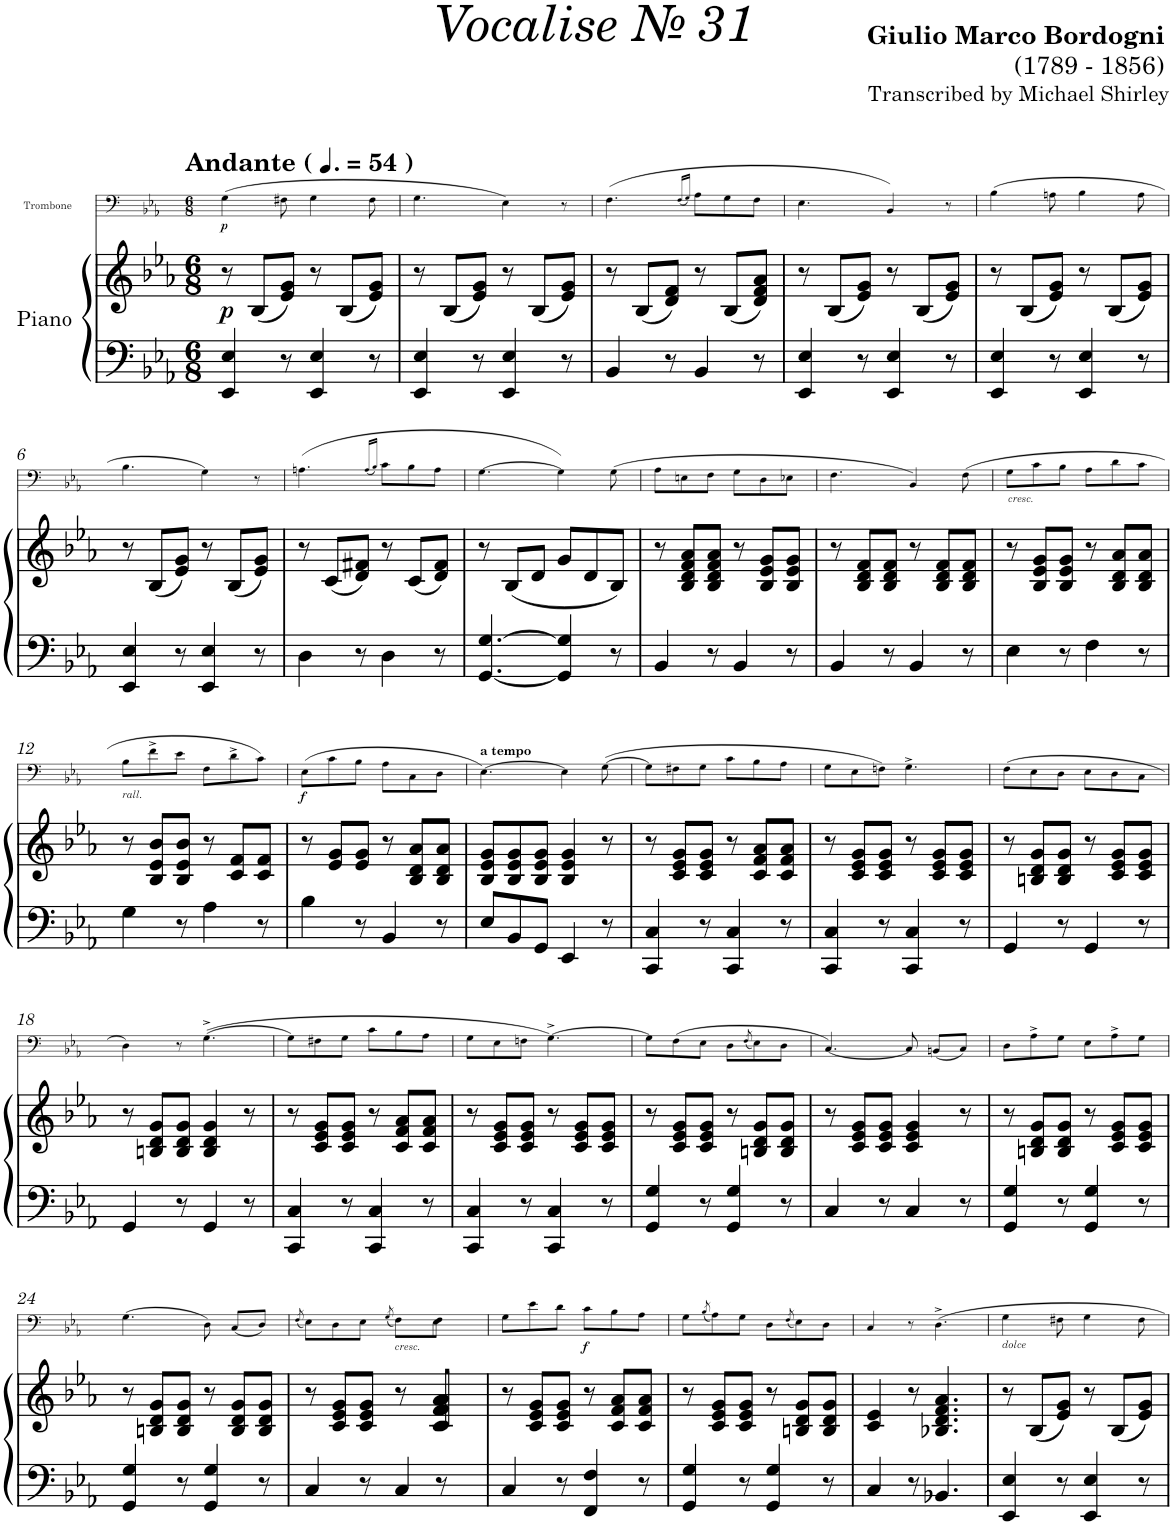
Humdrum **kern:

**kern	**kern	**dynam	**kern	**dynam
*part2	*part2	*part2	*part1	*part1
*staff3	*staff2	*staff2/3	*staff1	*staff1
*I"Piano	*	*	*I"Trombone	*
*I'Pno	*	*	*I'Trb	*
*	*	*	*stria5	*
*clefF4	*clefG2	*	*clefF4	*
*k[b-e-a-]	*k[b-e-a-]	*	*k[b-e-a-]	*
*M6/8	*M6/8	*	*M6/8	*
*MM81	*MM81	*	*MM81	*
=1	=1	=1	=1	=1
!	!	!	!LO:TX:a:B:t=Andante (	!
!	!	!	!LO:TX:a:B:t=)	!
!	!	!LO:DY:b	!	!LO:DY:b
4EE-/ 4E-/	8r	p	(>4G\	p
.	(8B-/L	.	.	.
8r	8e-/ 8g/J)	.	8F#X\	.
4EE-/ 4E-/	8r	.	4G\	.
.	(8B-/L	.	.	.
8r	8e-/ 8g/J)	.	8F#\	.
=2	=2	=2	=2	=2
4EE-/ 4E-/	8r	.	4.G\	.
.	(8B-/L	.	.	.
8r	8e-/ 8g/J)	.	.	.
4EE-/ 4E-/	8r	.	4E-\)	.
.	(8B-/L	.	.	.
8r	8e-/ 8g/J)	.	8r	.
=3	=3	=3	=3	=3
4BB-/	8r	.	(>4.F\	.
.	(8B-/L	.	.	.
8r	8d/ 8f/J)	.	.	.
.	.	.	(16qF/LL	.
.	.	.	16qG/JJ)	.
4BB-/	8r	.	8A-\L	.
.	(8B-/L	.	8G\	.
8r	8d/ 8f/ 8a-/J)	.	8F\J	.
=4	=4	=4	=4	=4
4EE-/ 4E-/	8r	.	4.E-\	.
.	(8B-/L	.	.	.
8r	8e-/ 8g/J)	.	.	.
4EE-/ 4E-/	8r	.	4BB-/)	.
.	(8B-/L	.	.	.
8r	8e-/ 8g/J)	.	8r	.
=5	=5	=5	=5	=5
4EE-/ 4E-/	8r	.	(>4B-\	.
.	(8B-/L	.	.	.
8r	8e-/ 8g/J)	.	8An\	.
4EE-/ 4E-/	8r	.	4B-\	.
.	(8B-/L	.	.	.
8r	8e-/ 8g/J)	.	8A\	.
!!LO:LB:g=z
=6	=6	=6	=6	=6
4EE-/ 4E-/	8r	.	4.B-\	.
.	(8B-/L	.	.	.
8r	8e-/ 8g/J)	.	.	.
4EE-/ 4E-/	8r	.	4G\)	.
.	(8B-/L	.	.	.
8r	8e-/ 8g/J)	.	8r	.
=7	=7	=7	=7	=7
4D\	8r	.	(>4.An\	.
.	(8c/L	.	.	.
8r	8d/ 8f#X/J)	.	.	.
.	.	.	(16qA/LL	.
.	.	.	16qB-/JJ)	.
4D\	8r	.	8c\L	.
.	(8c/L	.	8B-\	.
8r	8d/ 8f#/J)	.	8A\J	.
=8	=8	=8	=8	=8
[4.GG/ [4.G/	8r	.	[>4.G\	.
.	(8B-/L	.	.	.
.	8d/J	.	.	.
4GG/] 4G/]	8g/L	.	4G\])	.
.	8d/	.	.	.
8r	8B-/J)	.	(>8G\	.
=9	=9	=9	=9	=9
4BB-/	8r	.	8A-\L	.
.	8B-/ 8d/ 8f/ 8a-/L	.	8En\	.
8r	8B-/ 8d/ 8f/ 8a-/J	.	8F\J	.
4BB-/	8r	.	8G\L	.
.	8B-/ 8e-/ 8g/L	.	8D\	.
8r	8B-/ 8e-/ 8g/J	.	8E-X\J	.
=10	=10	=10	=10	=10
4BB-/	8r	.	4.F\	.
.	8B-/ 8d/ 8f/L	.	.	.
8r	8B-/ 8d/ 8f/J	.	.	.
4BB-/	8r	.	4BB-/)	.
.	8B-/ 8d/ 8f/L	.	.	.
8r	8B-/ 8d/ 8f/J	.	(8F\	.
=11	=11	=11	=11	=11
!	!	!	!LO:TX:b:i:t=cresc.	!
4E-\	8r	.	8G\L	.
.	8B-/ 8e-/ 8g/L	.	8c\	.
8r	8B-/ 8e-/ 8g/J	.	8B-\J	.
4F\	8r	.	8A-\L	.
.	8B-/ 8d/ 8a-/L	.	8d\	.
8r	8B-/ 8d/ 8a-/J	.	8c\J	.
!!LO:LB:g=z
=12	=12	=12	=12	=12
!	!	!	!LO:TX:b:i:t=rall.	!
4G\	8r	.	8B-\L	.
.	8B-/ 8e-/ 8b-/L	.	8f^\	.
8r	8B-/ 8e-/ 8b-/J	.	8e-\J	.
4A-\	8r	.	8F\L	.
.	8c/ 8f/L	.	8d^\	.
8r	8c/ 8f/J	.	8c\J)	.
=13	=13	=13	=13	=13
!	!	!	!	!LO:DY:b
4B-\	8r	.	(8E-\L	f
.	8e-/ 8g/L	.	8c\	.
8r	8e-/ 8g/J	.	8B-\J	.
4BB-/	8r	.	8A-\L	.
.	8B-/ 8d/ 8a-/L	.	8C\	.
8r	8B-/ 8d/ 8a-/J	.	8D\J	.
=14	=14	=14	=14	=14
!	!	!	!LO:TX:a:B:t=a tempo	!
8E-/L	8B-/ 8e-/ 8g/L	.	[>4.E-\)	.
8BB-/	8B-/ 8e-/ 8g/	.	.	.
8GG/J	8B-/ 8e-/ 8g/J	.	.	.
4EE-/	4B-/ 4e-/ 4g/	.	4E-\]	.
8r	8r	.	([>8G\	.
=15	=15	=15	=15	=15
4CC/ 4C/	8r	.	8G\L]	.
.	8c/ 8e-/ 8g/L	.	8F#X\	.
8r	8c/ 8e-/ 8g/J	.	8G\J	.
4CC/ 4C/	8r	.	8c\L	.
.	8c/ 8f/ 8a-/L	.	8B-\	.
8r	8c/ 8f/ 8a-/J	.	8A-\J	.
=16	=16	=16	=16	=16
4CC/ 4C/	8r	.	8G\L	.
.	8c/ 8e-/ 8g/L	.	8E-\	.
8r	8c/ 8e-/ 8g/J	.	8Fn\J)	.
4CC/ 4C/	8r	.	4.G^\	.
.	8c/ 8e-/ 8g/L	.	.	.
8r	8c/ 8e-/ 8g/J	.	.	.
=17	=17	=17	=17	=17
4GG/	8r	.	(>8F\L	.
.	8Bn/ 8d/ 8g/L	.	8E-\	.
8r	8B/ 8d/ 8g/J	.	8D\J	.
4GG/	8r	.	8E-\L	.
.	8c/ 8e-/ 8g/L	.	8D\	.
8r	8c/ 8e-/ 8g/J	.	8C\J	.
!!LO:LB:g=z
=18	=18	=18	=18	=18
4GG/	8r	.	4D\)	.
.	8Bn/ 8d/ 8g/L	.	.	.
8r	8B/ 8d/ 8g/J	.	8r	.
4GG/	4B/ 4d/ 4g/	.	(>(4.G^\	.
8r	8r	.	.	.
=19	=19	=19	=19	=19
4CC/ 4C/	8r	.	8G\L)	.
.	8c/ 8e-/ 8g/L	.	8F#X\	.
8r	8c/ 8e-/ 8g/J	.	8G\J	.
4CC/ 4C/	8r	.	8c\L	.
.	8c/ 8f/ 8a-/L	.	8B-\	.
8r	8c/ 8f/ 8a-/J	.	8A-\J	.
=20	=20	=20	=20	=20
4CC/ 4C/	8r	.	8G\L	.
.	8c/ 8e-/ 8g/L	.	8E-\	.
8r	8c/ 8e-/ 8g/J	.	8Fn\J	.
4CC/ 4C/	8r	.	[>4.G^\)	.
.	8c/ 8e-/ 8g/L	.	.	.
8r	8c/ 8e-/ 8g/J	.	.	.
=21	=21	=21	=21	=21
4GG/ 4G/	8r	.	8G\L]	.
.	8c/ 8e-/ 8g/L	.	(8F\	.
8r	8c/ 8e-/ 8g/J	.	8E-\J	.
4GG/ 4G/	8r	.	8D\L	.
.	.	.	(8qF/	.
.	8Bn/ 8d/ 8g/L	.	8E-\)	.
8r	8B/ 8d/ 8g/J	.	8D\J	.
=22	=22	=22	=22	=22
4C/	8r	.	[4.C/)	.
.	8c/ 8e-/ 8g/L	.	.	.
8r	8c/ 8e-/ 8g/J	.	.	.
4C/	4c/ 4e-/ 4g/	.	8C/]	.
.	.	.	(8BBn/L	.
8r	8r	.	8C/J)	.
=23	=23	=23	=23	=23
4GG/ 4G/	8r	.	8D\L	.
.	8Bn/ 8d/ 8g/L	.	8A-^\	.
8r	8B/ 8d/ 8g/J	.	8G\J	.
4GG/ 4G/	8r	.	8E-\L	.
.	8c/ 8e-/ 8g/L	.	8A-^\	.
8r	8c/ 8e-/ 8g/J	.	8G\J	.
!!LO:LB:g=z
=24	=24	=24	=24	=24
4GG/ 4G/	8r	.	(4.G\	.
.	8Bn/ 8d/ 8g/L	.	.	.
8r	8B/ 8d/ 8g/J	.	.	.
4GG/ 4G/	8r	.	8D\)	.
.	8B/ 8d/ 8g/L	.	(8C/L	.
8r	8B/ 8d/ 8g/J	.	8D/J)	.
=25	=25	=25	=25	=25
.	.	.	(8qF/	.
4C/	8r	.	8E-\L)	.
.	8c/ 8e-/ 8g/L	.	8D\	.
8r	8c/ 8e-/ 8g/J	.	8E-\J	.
.	.	.	(8qG/	.
!	!	!	!LO:TX:b:i:t=cresc.	!
4C/	8r	.	8F\L)	.
.	8c/ 8f/ 8a-/L	.	8E-\	.
8r	8c/ 8f/ 8a-/J	.	8F\J	.
=26	=26	=26	=26	=26
4C/	8r	.	8G\L	.
.	8c/ 8e-/ 8g/L	.	8e-\	.
8r	8c/ 8e-/ 8g/J	.	8d\J	.
!	!	!	!	!LO:DY:b
4FF/ 4F/	8r	.	8c\L	f
.	8c/ 8f/ 8a-/L	.	8B-\	.
8r	8c/ 8f/ 8a-/J	.	8A-\J	.
=27	=27	=27	=27	=27
4GG/ 4G/	8r	.	8G\L	.
.	.	.	(8qB-/	.
.	8c/ 8e-/ 8g/L	.	8A-\)	.
8r	8c/ 8e-/ 8g/J	.	8G\J	.
4GG/ 4G/	8r	.	8D\L	.
.	.	.	(8qF/	.
.	8Bn/ 8d/ 8g/L	.	8E-\)	.
8r	8B/ 8d/ 8g/J	.	8D\J	.
=28	=28	=28	=28	=28
4C/	4c/ 4e-/	.	4C/	.
8r	8r	.	8r	.
4.BB-X/	4.B-X/ 4.d/ 4.f/ 4.a-/	.	4.D^\	.
=29	=29	=29	=29	=29
!	!	!	!LO:TX:b:i:t=dolce	!
4EE-/ 4E-/	8r	.	4G\	.
.	(8B-/L	.	.	.
8r	8e-/ 8g/J)	.	8F#X\	.
4EE-/ 4E-/	8r	.	4G\	.
.	(8B-/L	.	.	.
8r	8e-/ 8g/J)	.	8F#\	.
=	=	=	=	=
*-	*-	*-	*-	*-
